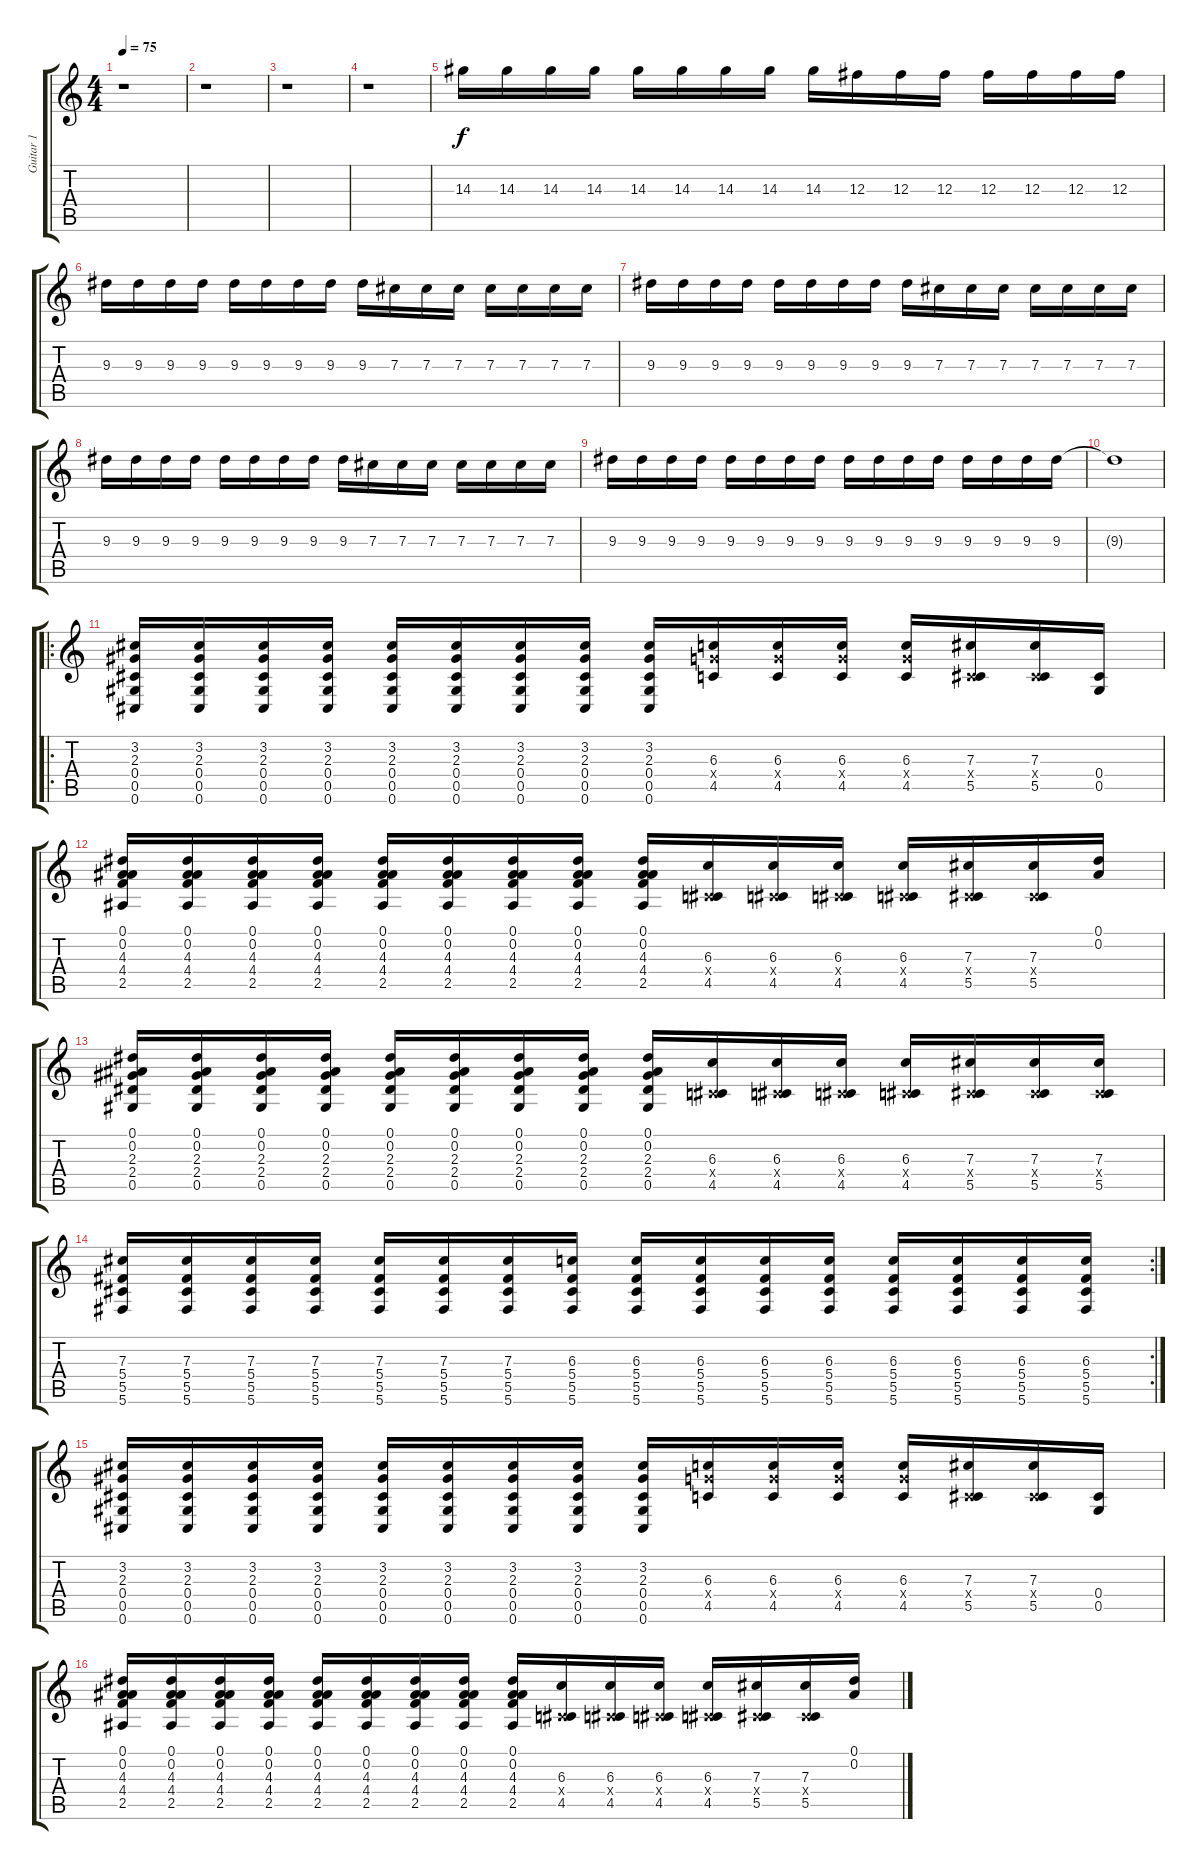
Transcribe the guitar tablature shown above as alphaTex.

\track ("Guitar 1" "Guitar 1") {instrument overdrivenguitar}
\staff {score tabs}
\tuning (Eb4 Bb3 Gb3 Db3 Ab2 Db2) {hide}
\ts (4 4)
\tempo 75
\clef g2
\ks c
r.1{dy f} |
r.1 |
r.1 |
r.1 |
14.3.16{volume 5} 14.3.16 14.3.16{volume 7} 14.3.16 14.3.16{volume 8} 14.3.16 14.3.16{volume 10} 14.3.16 14.3.16{volume 12} 12.3.16 12.3.16 12.3.16 12.3.16 12.3.16 12.3.16 12.3.16 |
9.3.16 9.3.16 9.3.16 9.3.16 9.3.16 9.3.16 9.3.16 9.3.16 9.3.16 7.3.16 7.3.16 7.3.16 7.3.16 7.3.16 7.3.16 7.3.16 |
9.3.16 9.3.16 9.3.16 9.3.16 9.3.16 9.3.16 9.3.16 9.3.16 9.3.16 7.3.16 7.3.16 7.3.16 7.3.16 7.3.16 7.3.16 7.3.16 |
9.3.16 9.3.16 9.3.16 9.3.16 9.3.16 9.3.16 9.3.16 9.3.16 9.3.16 7.3.16 7.3.16 7.3.16 7.3.16 7.3.16 7.3.16 7.3.16 |
9.3.16 9.3.16 9.3.16 9.3.16 9.3.16 9.3.16{volume 14} 9.3.16 9.3.16 9.3.16 9.3.16{volume 16} 9.3.16 9.3.16 9.3.16 9.3.16 9.3.16 9.3.16 |
9.3{t}.1 |
\ro
(3.2 2.3 0.4 0.5 0.6).16 (3.2 2.3 0.4 0.5 0.6).16 (3.2 2.3 0.4 0.5 0.6).16 (3.2 2.3 0.4 0.5 0.6).16 (3.2 2.3 0.4 0.5 0.6).16 (3.2 2.3 0.4 0.5 0.6).16 (3.2 2.3 0.4 0.5 0.6).16 (3.2 2.3 0.4 0.5 0.6).16 (3.2 2.3 0.4 0.5 0.6).16 (6.3 6.4{x} 4.5).16 (6.3 6.4{x} 4.5).16 (6.3 6.4{x} 4.5).16 (6.3 6.4{x} 4.5).16 (7.3 0.4{x} 5.5).16 (7.3 0.4{x} 5.5).16 (0.4 0.5).16 |
(0.1 0.2 4.3 4.4 2.5).16 (0.1 0.2 4.3 4.4 2.5).16 (0.1 0.2 4.3 4.4 2.5).16 (0.1 0.2 4.3 4.4 2.5).16 (0.1 0.2 4.3 4.4 2.5).16 (0.1 0.2 4.3 4.4 2.5).16 (0.1 0.2 4.3 4.4 2.5).16 (0.1 0.2 4.3 4.4 2.5).16 (0.1 0.2 4.3 4.4 2.5).16 (6.3 0.4{x} 4.5).16 (6.3 0.4{x} 4.5).16 (6.3 0.4{x} 4.5).16 (6.3 0.4{x} 4.5).16 (7.3 0.4{x} 5.5).16 (7.3 0.4{x} 5.5).16 (0.1 0.2).16 |
(0.1 0.2 2.3 2.4 0.5).16 (0.1 0.2 2.3 2.4 0.5).16 (0.1 0.2 2.3 2.4 0.5).16 (0.1 0.2 2.3 2.4 0.5).16 (0.1 0.2 2.3 2.4 0.5).16 (0.1 0.2 2.3 2.4 0.5).16 (0.1 0.2 2.3 2.4 0.5).16 (0.1 0.2 2.3 2.4 0.5).16 (0.1 0.2 2.3 2.4 0.5).16 (6.3 0.4{x} 4.5).16 (6.3 0.4{x} 4.5).16 (6.3 0.4{x} 4.5).16 (6.3 0.4{x} 4.5).16 (7.3 0.4{x} 5.5).16 (7.3 0.4{x} 5.5).16 (7.3 0.4{x} 5.5).16 |
\rc 2
(7.3 5.4 5.5 5.6).16 (7.3 5.4 5.5 5.6).16 (7.3 5.4 5.5 5.6).16 (7.3 5.4 5.5 5.6).16 (7.3 5.4 5.5 5.6).16 (7.3 5.4 5.5 5.6).16 (7.3 5.4 5.5 5.6).16 (6.3 5.4 5.5 5.6).16 (6.3 5.4 5.5 5.6).16 (6.3 5.4 5.5 5.6).16 (6.3 5.4 5.5 5.6).16 (6.3 5.4 5.5 5.6).16 (6.3 5.4 5.5 5.6).16 (6.3 5.4 5.5 5.6).16 (6.3 5.4 5.5 5.6).16 (6.3 5.4 5.5 5.6).16 |
(3.2 2.3 0.4 0.5 0.6).16 (3.2 2.3 0.4 0.5 0.6).16 (3.2 2.3 0.4 0.5 0.6).16 (3.2 2.3 0.4 0.5 0.6).16 (3.2 2.3 0.4 0.5 0.6).16 (3.2 2.3 0.4 0.5 0.6).16 (3.2 2.3 0.4 0.5 0.6).16 (3.2 2.3 0.4 0.5 0.6).16 (3.2 2.3 0.4 0.5 0.6).16 (6.3 6.4{x} 4.5).16 (6.3 6.4{x} 4.5).16 (6.3 6.4{x} 4.5).16 (6.3 6.4{x} 4.5).16 (7.3 0.4{x} 5.5).16 (7.3 0.4{x} 5.5).16 (0.4 0.5).16 |
(0.1 0.2 4.3 4.4 2.5).16 (0.1 0.2 4.3 4.4 2.5).16 (0.1 0.2 4.3 4.4 2.5).16 (0.1 0.2 4.3 4.4 2.5).16 (0.1 0.2 4.3 4.4 2.5).16 (0.1 0.2 4.3 4.4 2.5).16 (0.1 0.2 4.3 4.4 2.5).16 (0.1 0.2 4.3 4.4 2.5).16 (0.1 0.2 4.3 4.4 2.5).16 (6.3 0.4{x} 4.5).16 (6.3 0.4{x} 4.5).16 (6.3 0.4{x} 4.5).16 (6.3 0.4{x} 4.5).16 (7.3 0.4{x} 5.5).16 (7.3 0.4{x} 5.5).16 (0.1 0.2).16
